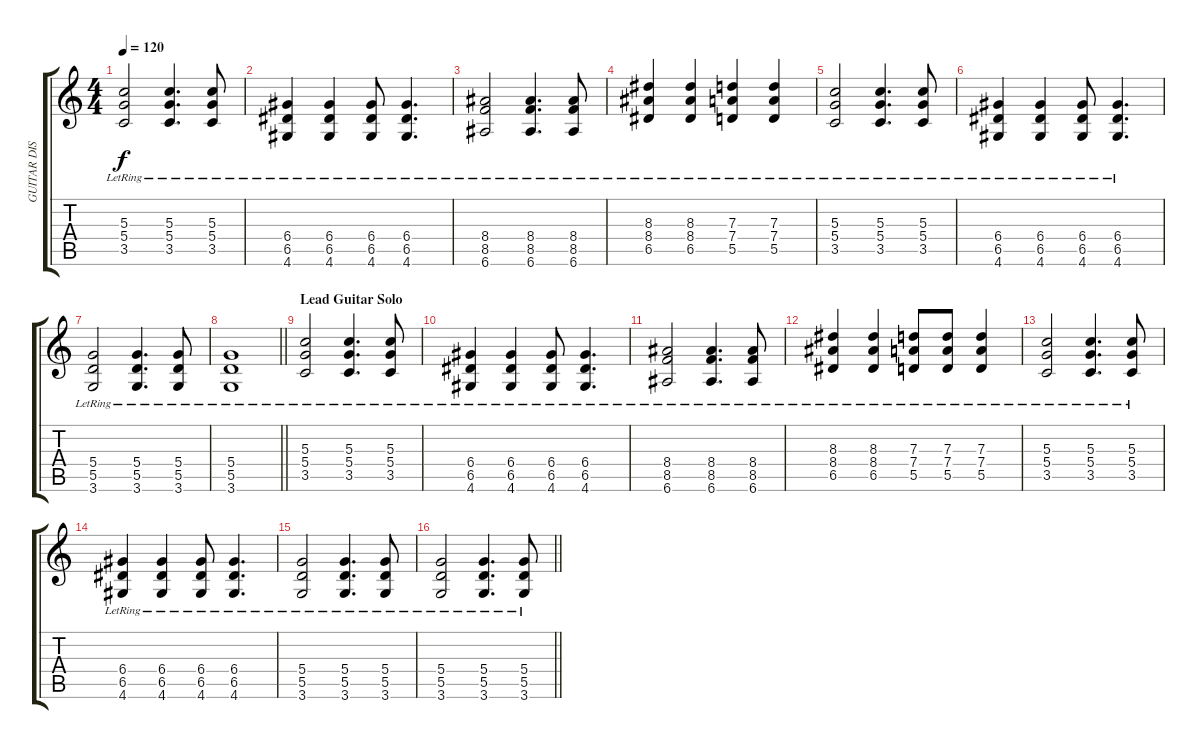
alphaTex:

\track ("GUITAR DISTORSI" "GUITAR DIS") {instrument overdrivenguitar}
\staff {score tabs}
\tuning (E4 B3 G3 D3 A2 E2) {hide}
\ts (4 4)
\tempo 120
\clef g2
\ks c
(5.3{lr} 5.4{lr} 3.5{lr}).2{dy f} (5.3{lr} 5.4{lr} 3.5{lr}).4{d} (5.3{lr} 5.4{lr} 3.5{lr}).8 |
(6.4{lr} 6.5{lr} 4.6{lr}).4 (6.4{lr} 6.5{lr} 4.6{lr}).4 (6.4{lr} 6.5{lr} 4.6{lr}).8 (6.4{lr} 6.5{lr} 4.6{lr}).4{d} |
(8.4{lr} 8.5{lr} 6.6{lr}).2 (8.4{lr} 8.5{lr} 6.6{lr}).4{d} (8.4{lr} 8.5{lr} 6.6{lr}).8 |
(8.3{lr} 8.4{lr} 6.5{lr}).4 (8.3{lr} 8.4{lr} 6.5{lr}).4 (7.3{lr} 7.4{lr} 5.5{lr}).4 (7.3{lr} 7.4{lr} 5.5{lr}).4 |
(5.3{lr} 5.4{lr} 3.5{lr}).2 (5.3{lr} 5.4{lr} 3.5{lr}).4{d} (5.3{lr} 5.4{lr} 3.5{lr}).8 |
(6.4{lr} 6.5{lr} 4.6{lr}).4 (6.4{lr} 6.5{lr} 4.6{lr}).4 (6.4{lr} 6.5{lr} 4.6{lr}).8 (6.4{lr} 6.5{lr} 4.6{lr}).4{d} |
(5.4{lr} 5.5{lr} 3.6{lr}).2 (5.4{lr} 5.5{lr} 3.6{lr}).4{d} (5.4{lr} 5.5{lr} 3.6{lr}).8 |
\barLineRight lightlight
(5.4 5.5 3.6{lr}).1 |
\section ("" "Lead Guitar Solo")
(5.3{lr} 5.4{lr} 3.5{lr}).2 (5.3{lr} 5.4{lr} 3.5{lr}).4{d} (5.3{lr} 5.4{lr} 3.5{lr}).8 |
(6.4{lr} 6.5{lr} 4.6{lr}).4 (6.4{lr} 6.5{lr} 4.6{lr}).4 (6.4{lr} 6.5{lr} 4.6{lr}).8 (6.4{lr} 6.5{lr} 4.6{lr}).4{d} |
(8.4{lr} 8.5{lr} 6.6{lr}).2 (8.4{lr} 8.5{lr} 6.6{lr}).4{d} (8.4{lr} 8.5{lr} 6.6{lr}).8 |
(8.3{lr} 8.4{lr} 6.5{lr}).4 (8.3{lr} 8.4{lr} 6.5{lr}).4 (7.3{lr} 7.4{lr} 5.5{lr}).8 (7.3{lr} 7.4{lr} 5.5{lr}).8 (7.3{lr} 7.4{lr} 5.5{lr}).4 |
(5.3{lr} 5.4{lr} 3.5{lr}).2 (5.3{lr} 5.4{lr} 3.5{lr}).4{d} (5.3{lr} 5.4{lr} 3.5{lr}).8 |
(6.4{lr} 6.5{lr} 4.6{lr}).4 (6.4{lr} 6.5{lr} 4.6{lr}).4 (6.4{lr} 6.5{lr} 4.6{lr}).8 (6.4{lr} 6.5{lr} 4.6{lr}).4{d} |
(5.4{lr} 5.5{lr} 3.6{lr}).2 (5.4{lr} 5.5{lr} 3.6{lr}).4{d} (5.4{lr} 5.5{lr} 3.6{lr}).8 |
\barLineRight lightlight
(5.4{lr} 5.5{lr} 3.6{lr}).2 (5.4{lr} 5.5{lr} 3.6{lr}).4{d} (5.4{lr} 5.5{lr} 3.6{lr}).8
